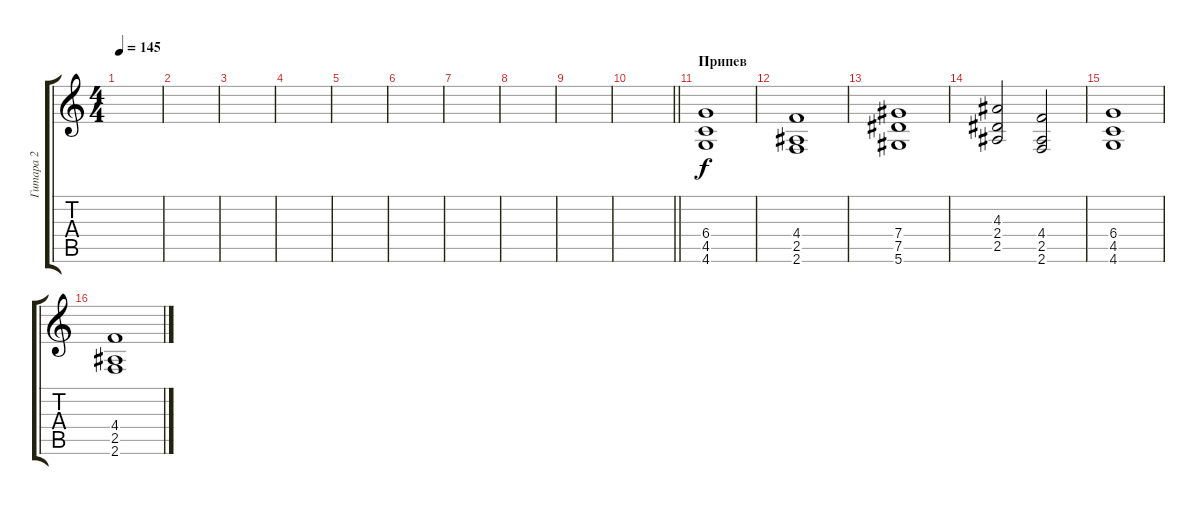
\track ("Гитара 2" "Гитара 2") {instrument distortionguitar}
\staff {score tabs}
\tuning (Eb4 Bb3 Gb3 Db3 Ab2 Eb2) {hide}
\ts (4 4)
\tempo 145
\clef g2
\ks c
|
|
|
|
|
|
|
|
|
\barLineRight lightlight
|
\section ("" "Припев")
(6.4 4.5 4.6).1{instrument distortionguitar} |
(4.4 2.5 2.6).1 |
(7.4 7.5 5.6).1 |
(4.3 2.4 2.5).2 (4.4 2.5 2.6).2 |
(6.4 4.5 4.6).1 |
(4.4 2.5 2.6).1
